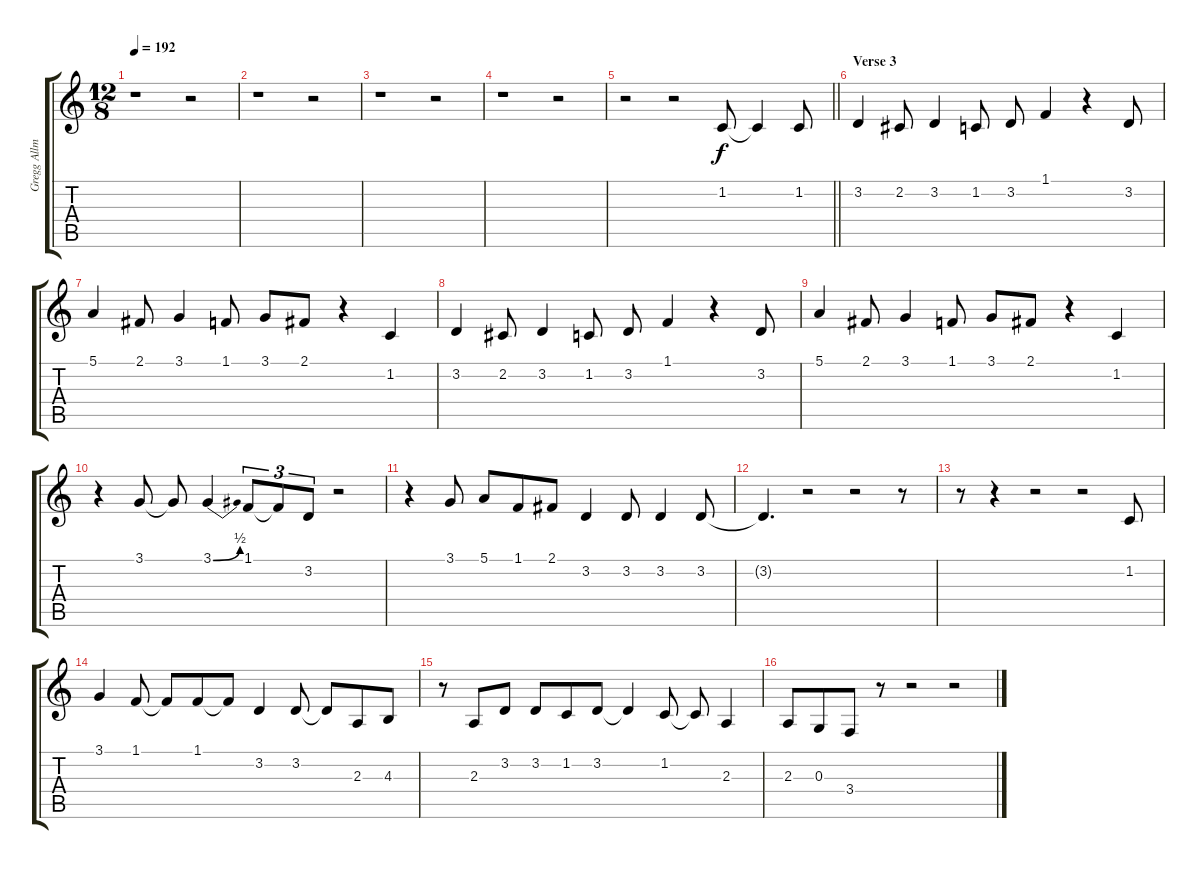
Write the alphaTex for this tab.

\track ("Gregg Allman - Voice" "Gregg Allm") {instrument harmonica}
\staff {score tabs}
\tuning (E4 B3 G3 D3 A2 E2) {hide}
\ts (12 8)
\tempo 192
\clef g2
\ks c
r.1{dy f} r.2 |
r.1 r.2 |
r.1 r.2 |
r.1 r.2 |
\barLineRight lightlight
r.2 r.2 1.2.8 1.2{t}.4 1.2.8 |
\section ("" "Verse 3 ")
3.2.4 2.2.8 3.2.4 1.2.8 3.2.8 1.1.4 r.4 3.2.8 |
5.1.4 2.1.8 3.1.4 1.1.8 3.1.8 2.1.8 r.4 1.2.4 |
3.2.4 2.2.8 3.2.4 1.2.8 3.2.8 1.1.4 r.4 3.2.8 |
5.1.4 2.1.8 3.1.4 1.1.8 3.1.8 2.1.8 r.4 1.2.4 |
r.4 3.1.8 3.1{t}.8 3.1{be (bend 0 0 60 2)}.4 1.1.8{tu (3 2)} 1.1{t}.8{tu (3 2)} 3.2.8{tu (3 2)} r.2 |
r.4 3.1.8 5.1.8 1.1.8 2.1.8 3.2.4 3.2.8 3.2.4 3.2.8 |
3.2{t}.4{d} r.2 r.2 r.8 |
r.8 r.4 r.2 r.2 1.2.8 |
3.1.4 1.1.8 1.1{t}.8 1.1.8 1.1{t}.8 3.2.4 3.2.8 3.2{t}.8 2.3.8 4.3.8 |
r.8 2.3.8 3.2.8 3.2.8 1.2.8 3.2.8 3.2{t}.4 1.2.8 1.2{t}.8 2.3.4 |
2.3.8 0.3.8 3.4.8 r.8 r.2 r.2
